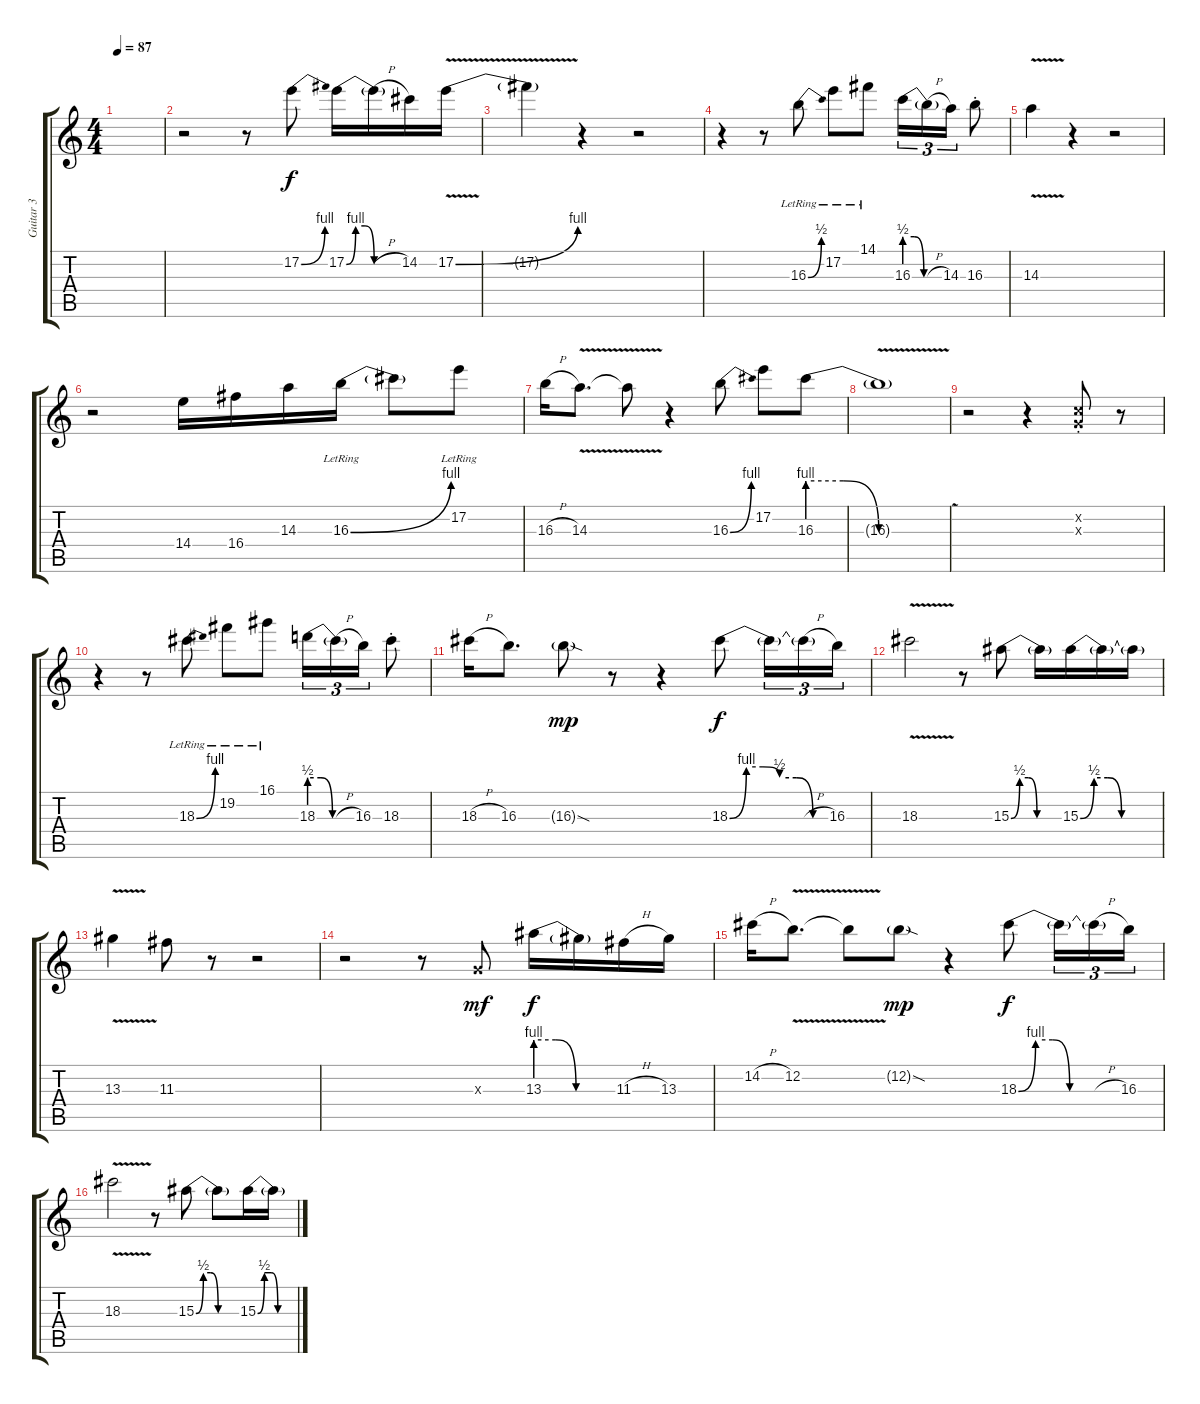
\track ("Guitar 3" "Guitar 3") {instrument electricguitarclean}
\staff {score tabs}
\tuning (E4 B3 G3 D3 A2 E2) {hide}
\ts (4 4)
\tempo 87
\clef g2
\ks c
|
r.2 r.8 17.2{be (bend 0 0 60 4)}.8 17.2{be (custom 0 0 10 4 20 4 30 0 60 0)}.16 17.2{h t}.16 14.2.16 17.2{be (bend 0 0 60 4) v}.16 |
17.2{t}.4 r.4 r.2 |
r.4 r.8 16.3{be (bend 0 0 60 2) lr}.8 17.2{lr}.8 14.1{lr}.8 16.3{be (custom 0 2 15 2 30 0 60 0)}.16{tu (3 2)} 16.3{h t}.16{tu (3 2)} 14.3.16{tu (3 2)} 16.3{st}.8 |
14.3{v}.4 r.4 r.2 |
r.2 14.4.16 16.4.16 14.3.16 16.3{be (bend 0 0 60 4) lr}.16 16.3{t}.8 17.2{lr}.8 |
16.3{h}.16 14.3{v}.8{d} 14.3{t}.8 r.4 16.3{be (bend 0 0 60 4)}.8 17.2.8 16.3{be (custom 0 4 15 4 30 0 60 0)}.8 |
16.3{v t}.1 |
r.2 r.4 (1.2{st x} 0.3{x}).8 r.8 |
r.4 r.8 18.3{be (bend 0 0 60 4) lr}.8 19.2{lr}.8 16.1{lr}.8 18.3{be (custom 0 2 15 2 30 0 60 0)}.16{tu (3 2)} 18.3{h t}.16{tu (3 2)} 16.3.16{tu (3 2)} 18.3{st}.8 |
18.3{h}.16 16.3.8{d} 16.3{sod g}.8{dy mp} r.8 r.4 18.3{be (custom 0 0 10 4 20 4 30 2 40 2 50 0 60 0)}.8{dy f} 18.3{t}.16{tu (3 2)} 18.3{h t}.16{tu (3 2)} 16.3.16{tu (3 2)} |
18.3{v}.2 r.8 15.3{be (custom 0 0 10 2 20 2 30 0 60 0)}.8 15.3{t}.16 15.3{be (custom 0 0 10 2 20 2 30 0 60 0)}.16 15.3{t}.16 15.3{t}.16 |
13.3{v}.4 11.3.8 r.8 r.2 |
r.2 r.8 0.3{x}.8{dy mf} 13.3{be (custom 0 4 15 4 30 0 60 0)}.16{dy f} 13.3{t}.16 11.3{h}.16 13.3.16 |
14.2{h}.16 12.2{v}.8{d} 12.2{t}.8 12.2{sod g}.8{dy mp} r.4 18.3{be (custom 0 0 10 4 20 4 30 0 60 0)}.8{dy f} 18.3{t}.16{tu (3 2)} 18.3{h t}.16{tu (3 2)} 16.3.16{tu (3 2)} |
18.3{v}.2 r.8 15.3{be (custom 0 0 10 2 20 2 30 0 60 0)}.8 15.3{t}.8 15.3{be (custom 0 0 10 2 20 2 30 0 60 0)}.16 15.3{t}.16
